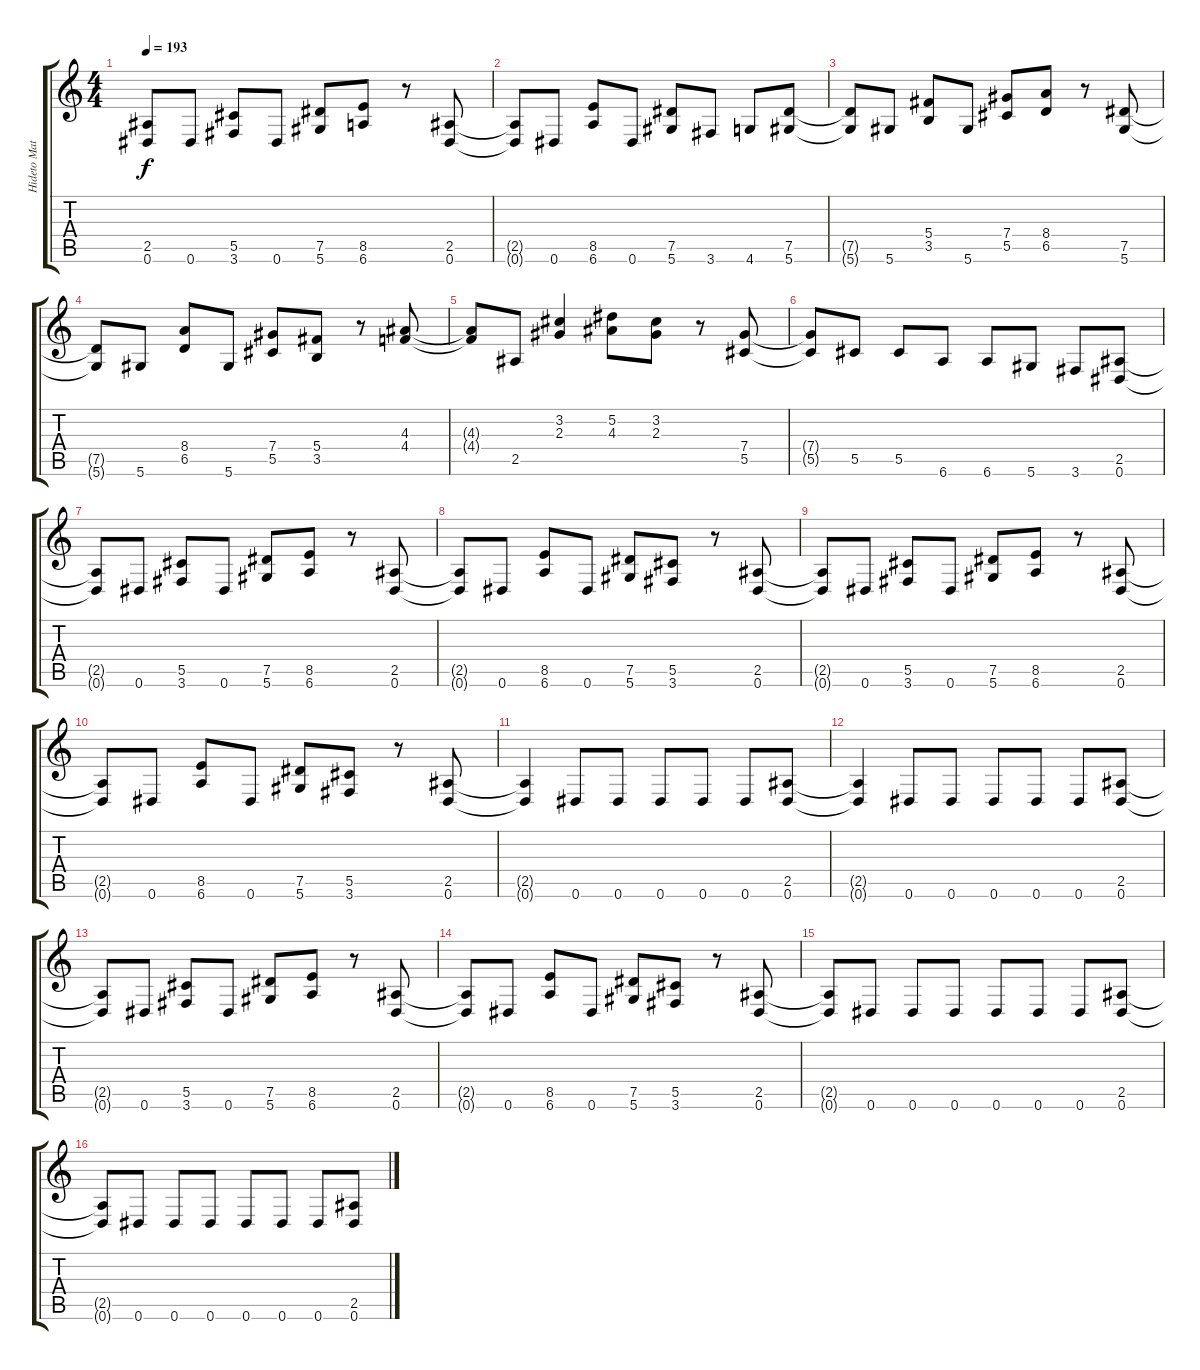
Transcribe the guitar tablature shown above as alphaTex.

\track ("Hideto Matsumoto (Hide)" "Hideto Mat") {instrument distortionguitar}
\staff {score tabs}
\tuning (Eb4 Bb3 Gb3 Db3 Ab2 Eb2) {hide}
\ts (4 4)
\tempo 193
\clef g2
\ks c
(2.5{t} 0.6{t}).8{dy f} 0.6.8 (5.5 3.6).8 0.6.8 (7.5 5.6).8 (8.5 6.6).8 r.8 (2.5 0.6).8 |
(2.5{t} 0.6{t}).8 0.6.8 (8.5 6.6).8 0.6.8 (7.5 5.6).8 3.6.8 4.6.8 (7.5 5.6).8 |
(7.5{t} 5.6{t}).8 5.6.8 (5.4 3.5).8 5.6.8 (7.4 5.5).8 (8.4 6.5).8 r.8 (7.5 5.6).8 |
(7.5{t} 5.6{t}).8 5.6.8 (8.4 6.5).8 5.6.8 (7.4 5.5).8 (5.4 3.5).8 r.8 (4.3 4.4).8 |
(4.3{t} 4.4{t}).8 2.5.8 (3.2 2.3).4 (5.2 4.3).8 (3.2 2.3).8 r.8 (7.4 5.5).8 |
(7.4{t} 5.5{t}).8 5.5.8 5.5.8 6.6.8 6.6.8 5.6.8 3.6.8 (2.5 0.6).8 |
(2.5{t} 0.6{t}).8 0.6.8 (5.5 3.6).8 0.6.8 (7.5 5.6).8 (8.5 6.6).8 r.8 (2.5 0.6).8 |
(2.5{t} 0.6{t}).8 0.6.8 (8.5 6.6).8 0.6.8 (7.5 5.6).8 (5.5 3.6).8 r.8 (2.5 0.6).8 |
(2.5{t} 0.6{t}).8 0.6.8 (5.5 3.6).8 0.6.8 (7.5 5.6).8 (8.5 6.6).8 r.8 (2.5 0.6).8 |
(2.5{t} 0.6{t}).8 0.6.8 (8.5 6.6).8 0.6.8 (7.5 5.6).8 (5.5 3.6).8 r.8 (2.5 0.6).8 |
(2.5{t} 0.6{t}).4 0.6.8 0.6.8 0.6.8 0.6.8 0.6.8 (2.5 0.6).8 |
(2.5{t} 0.6{t}).4 0.6.8 0.6.8 0.6.8 0.6.8 0.6.8 (2.5 0.6).8 |
(2.5{t} 0.6{t}).8 0.6.8 (5.5 3.6).8 0.6.8 (7.5 5.6).8 (8.5 6.6).8 r.8 (2.5 0.6).8 |
(2.5{t} 0.6{t}).8 0.6.8 (8.5 6.6).8 0.6.8 (7.5 5.6).8 (5.5 3.6).8 r.8 (2.5 0.6).8 |
(2.5{t} 0.6{t}).8 0.6.8 0.6.8 0.6.8 0.6.8 0.6.8 0.6.8 (2.5 0.6).8 |
(2.5{t} 0.6{t}).8 0.6.8 0.6.8 0.6.8 0.6.8 0.6.8 0.6.8 (2.5 0.6).8
